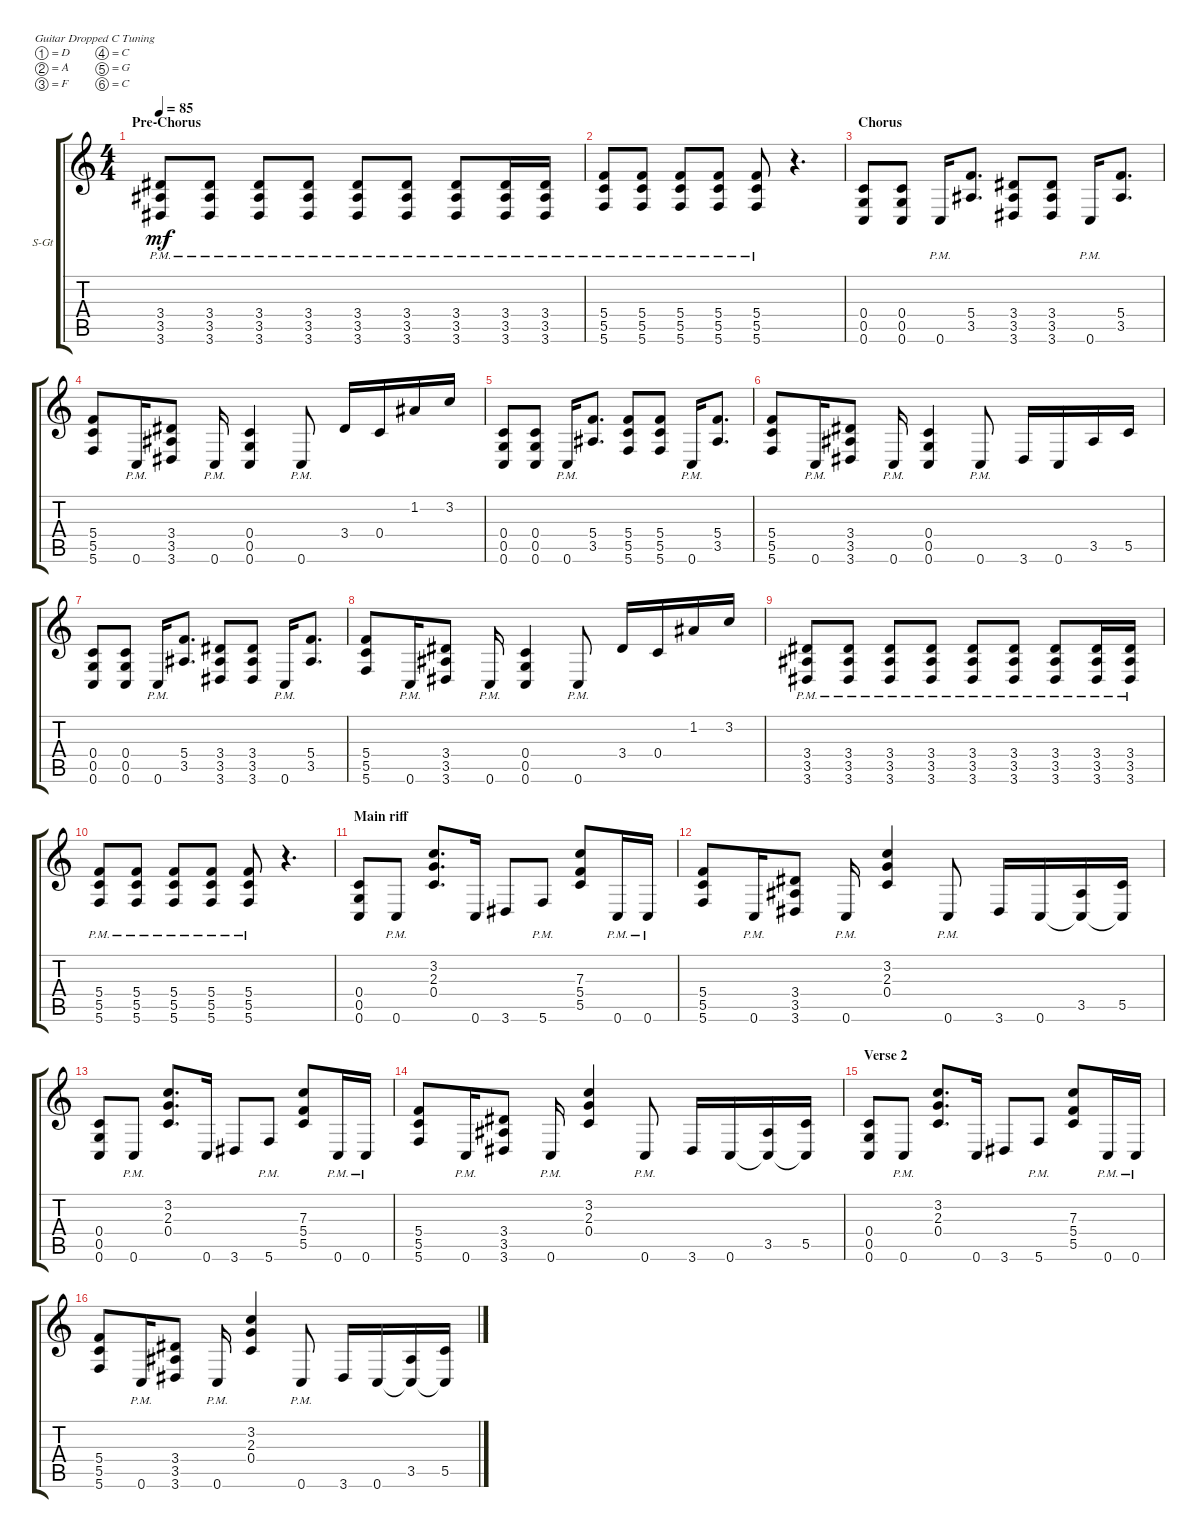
\bracketExtendMode groupsimilarinstruments
\firstSystemTrackNameOrientation horizontal
\otherSystemsTrackNameOrientation horizontal
\track ("Steel Guitar" "S-Gt") {instrument acousticguitarsteel}
\staff {score tabs}
\tuning (D4 A3 F3 C3 G2 C2)
\ts (4 4)
\section ("" "Pre-Chorus")
\tempo 85
\clef g2
\scale
0.333333
\ks c
(3.6{pm} 3.5{pm} 3.4{pm}).8{dy mf} (3.6{pm} 3.5{pm} 3.4{pm}).8 (3.6{pm} 3.5{pm} 3.4{pm}).8 (3.6{pm} 3.5{pm} 3.4{pm}).8 (3.6{pm} 3.5{pm} 3.4{pm}).8 (3.6{pm} 3.5{pm} 3.4{pm}).8 (3.6{pm} 3.5{pm} 3.4{pm}).8 (3.6{pm} 3.5{pm} 3.4{pm}).16 (3.6{pm} 3.5{pm} 3.4{pm}).16 |
\scale
0.333333 (5.6{pm} 5.5{pm} 5.4{pm}).8 (5.6{pm} 5.5{pm} 5.4{pm}).8 (5.6{pm} 5.5{pm} 5.4{pm}).8 (5.6{pm} 5.5{pm} 5.4{pm}).8 (5.6{pm} 5.5{pm} 5.4{pm}).8 r.4{d} |
\section ("" "Chorus")
(0.6 0.5 0.4).8 (0.6 0.5 0.4).8 0.6{pm}.16 (3.5 5.4).8{d} (3.6 3.5 3.4).8 (3.6 3.5 3.4).8 0.6{pm}.16 (3.5 5.4).8{d} |
(5.6 5.5 5.4).8 0.6{pm}.16 (3.6 3.5 3.4).8 0.6{pm}.16 (0.4 0.6 0.5).4 0.6{pm}.8 3.4.16 0.4.16 1.2.16 3.2.16 |
(0.6 0.5 0.4).8 (0.6 0.5 0.4).8 0.6{pm}.16 (3.5 5.4).8{d} (5.6 5.5 5.4).8 (5.6 5.5 5.4).8 0.6{pm}.16 (3.5 5.4).8{d} |
(5.6 5.5 5.4).8 0.6{pm}.16 (3.6 3.5 3.4).8 0.6{pm}.16 (0.4 0.6 0.5).4 0.6{pm}.8 3.6.16 0.6.16 3.5.16 5.5.16 |
(0.6 0.5 0.4).8 (0.6 0.5 0.4).8 0.6{pm}.16 (3.5 5.4).8{d} (3.6 3.5 3.4).8 (3.6 3.5 3.4).8 0.6{pm}.16 (3.5 5.4).8{d} |
(5.6 5.5 5.4).8 0.6{pm}.16 (3.6 3.5 3.4).8 0.6{pm}.16 (0.4 0.6 0.5).4 0.6{pm}.8 3.4.16 0.4.16 1.2.16 3.2.16 |
(3.6{pm} 3.5{pm} 3.4{pm}).8 (3.6{pm} 3.5{pm} 3.4{pm}).8 (3.6{pm} 3.5{pm} 3.4{pm}).8 (3.6{pm} 3.5{pm} 3.4{pm}).8 (3.6{pm} 3.5{pm} 3.4{pm}).8 (3.6{pm} 3.5{pm} 3.4{pm}).8 (3.6{pm} 3.5{pm} 3.4{pm}).8 (3.6{pm} 3.5{pm} 3.4{pm}).16 (3.6{pm} 3.5{pm} 3.4{pm}).16 |
(5.6{pm} 5.5{pm} 5.4{pm}).8 (5.6{pm} 5.5{pm} 5.4{pm}).8 (5.6{pm} 5.5{pm} 5.4{pm}).8 (5.6{pm} 5.5{pm} 5.4{pm}).8 (5.6{pm} 5.5{pm} 5.4{pm}).8 r.4{d} |
\section ("" "Main riff")
(0.6 0.5 0.4).8 0.6{pm}.8 (3.2 2.3 0.4).8{d} 0.6.16 3.6.8 5.6{pm}.8 (7.3 5.4 5.5).8 0.6{pm}.16 0.6{pm}.16 |
(5.6 5.5 5.4).8 0.6{pm}.16 (3.6 3.5 3.4).8 0.6{pm}.16 (0.4 2.3 3.2).4 0.6{pm}.8 3.6.16 0.6.16 (3.5 0.6{t}).16 (5.5 0.6{t}).16 |
(0.6 0.5 0.4).8 0.6{pm}.8 (3.2 2.3 0.4).8{d} 0.6.16 3.6.8 5.6{pm}.8 (7.3 5.4 5.5).8 0.6{pm}.16 0.6{pm}.16 |
(5.6 5.5 5.4).8 0.6{pm}.16 (3.6 3.5 3.4).8 0.6{pm}.16 (0.4 2.3 3.2).4 0.6{pm}.8 3.6.16 0.6.16 (3.5 0.6{t}).16 (5.5 0.6{t}).16 |
\section ("" "Verse 2")
(0.6 0.5 0.4).8 0.6{pm}.8 (3.2 2.3 0.4).8{d} 0.6.16 3.6.8 5.6{pm}.8 (7.3 5.4 5.5).8 0.6{pm}.16 0.6{pm}.16 |
(5.6 5.5 5.4).8 0.6{pm}.16 (3.6 3.5 3.4).8 0.6{pm}.16 (0.4 2.3 3.2).4 0.6{pm}.8 3.6.16 0.6.16 (3.5 0.6{t}).16 (5.5 0.6{t}).16
